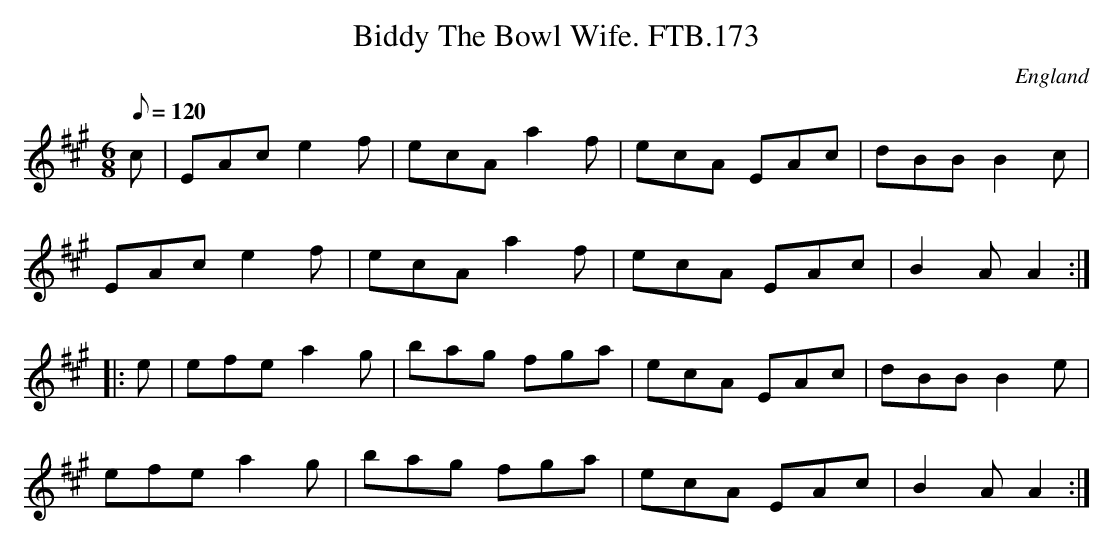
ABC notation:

X:1
T:Biddy The Bowl Wife. FTB.173
M:6/8
Q:120
O:England
K:A major
c|EAc e2f|ecA a2f|ecA EAc|dBB B2c|
EAc e2f|ecA a2f|ecA EAc|B2A A2:|
|:e|efe a2g|bag fga|ecA EAc|dBB B2e|
efe a2g|bag fga|ecA EAc|B2A A2:|
